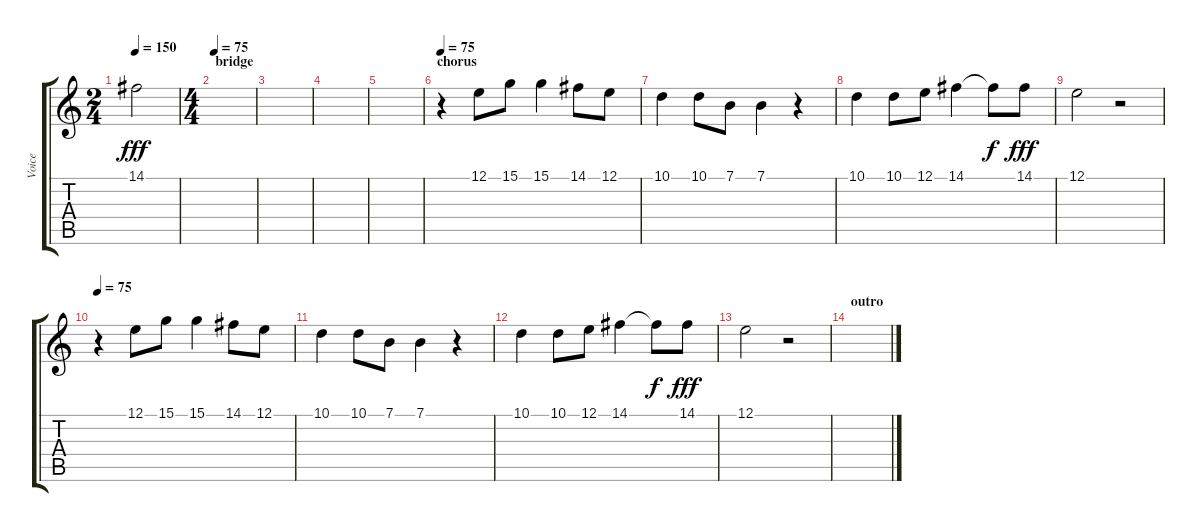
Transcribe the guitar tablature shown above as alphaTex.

\track ("Voice" "Voice") {instrument choiraahs}
\staff {score tabs}
\tuning (E4 B3 G3 D3 A2 E2) {hide}
\ts (2 4)
\tempo 150
\clef g2
\ks c
14.1.2{dy fff} |
\ts (4 4)
\section ("" "bridge")
\tempo 75
|
|
|
|
\section ("" "chorus")
\tempo 75
r.4 12.1.8 15.1.8 15.1.4 14.1.8 12.1.8 |
10.1.4 10.1.8 7.1.8 7.1.4 r.4 |
10.1.4 10.1.8 12.1.8 14.1.4 14.1{t}.8{dy f} 14.1.8{dy fff} |
12.1.2 r.2 |
\tempo 75
r.4 12.1.8 15.1.8 15.1.4 14.1.8 12.1.8 |
10.1.4 10.1.8 7.1.8 7.1.4 r.4 |
10.1.4 10.1.8 12.1.8 14.1.4 14.1{t}.8{dy f} 14.1.8{dy fff} |
12.1.2 r.2 |
\section ("" "outro")
